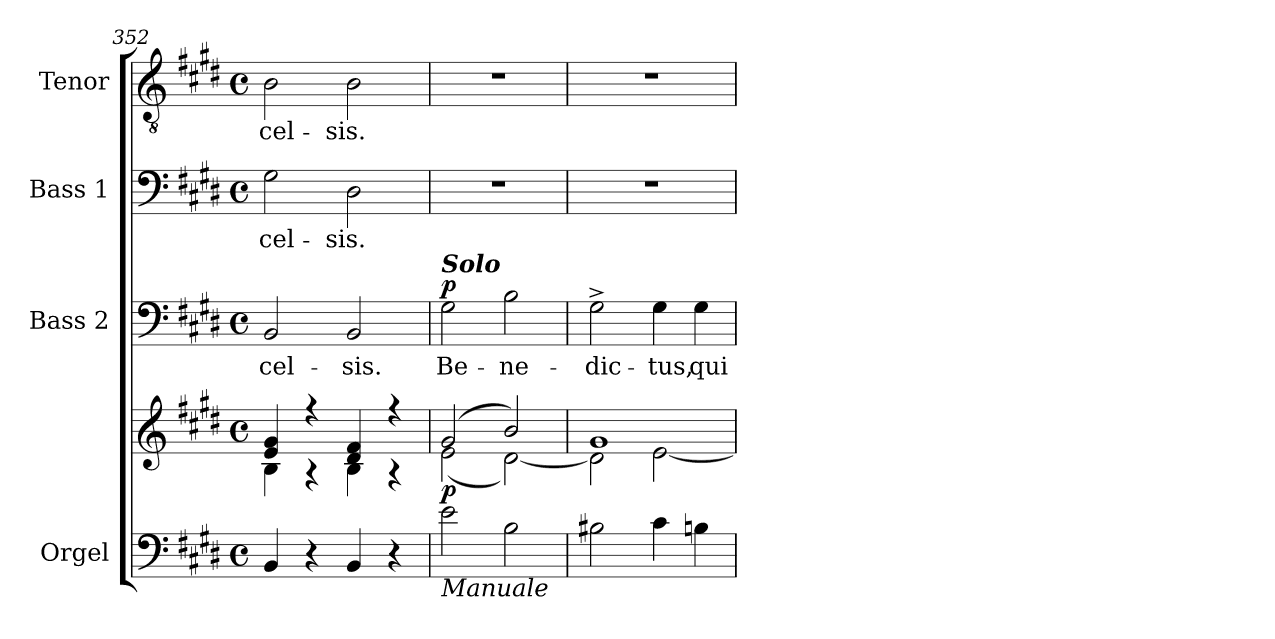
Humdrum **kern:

**kern	**kern	**dynam	**kern	**text	**dynam	**kern	**text	**kern	**text
*part4	*part4	*part4	*part3	*part3	*part3	*part2	*part2	*part1	*part1
*staff5	*staff4	*staff4/5	*staff3	*staff3	*staff3	*staff2	*staff2	*staff1	*staff1
*I"Orgel	*	*	*I"Bass 2	*	*	*I"Bass 1	*	*I"Tenor	*
*I'Org.	*	*	*I'B2.	*	*	*I'B1.	*	*I'T.	*
*clefF4	*clefG2	*	*clefF4	*	*	*clefF4	*	*clefGv2	*
*k[f#c#g#d#]	*k[f#c#g#d#]	*	*k[f#c#g#d#]	*	*	*k[f#c#g#d#]	*	*k[f#c#g#d#]	*
*E:	*E:	*	*E:	*	*	*E:	*	*E:	*
*M4/4	*M4/4	*	*M4/4	*	*	*M4/4	*	*M4/4	*
*met(c)	*met(c)	*	*met(c)	*	*	*met(c)	*	*met(c)	*
=352	=352	=352	=352	=352	=352	=352	=352	=352	=352
*	*^	*	*	*	*	*	*	*	*
!	!	!	!	!	!LO:LY:b	!	!	!LO:LY:b	!	!LO:LY:b
4BB/	4e/ 4g#/	4B\	.	2BB/	-cel-	.	2G#\	-cel-	2B\	-cel-
4r	4r	4r	.	.	.	.	.	.	.	.
!	!	!	!	!	!LO:LY:b	!	!	!LO:LY:b	!	!LO:LY:b
4BB/	4d#/ 4f#/	4B\	.	2BB/	-sis.	.	2D#\	-sis.	2B\	-sis.
4r	4r	4r	.	.	.	.	.	.	.	.
!!LO:PB:g=z
=353	=353	=353	=353	=353	=353	=353	=353	=353	=353	=353
!	!	!	!	!LO:TX:a:Bi:t=Solo	!	!	!	!	!	!
!LO:TX:b:i:t=Manuale	!	!	!	!	!	!	!	!	!	!
!	!	!	!LO:DY:b	!	!LO:LY:b	!LO:DY:a	!	!	!	!
2e\	(2g#/	(<2e\	p	2G#\	Be-	p	1r	.	1r	.
!	!	!	!	!	!LO:LY:b	!	!	!	!	!
2B\	2b/)	[<2d#\)	.	2B\	-ne-	.	.	.	.	.
=354	=354	=354	=354	=354	=354	=354	=354	=354	=354	=354
!	!	!	!	!	!LO:LY:b	!	!	!	!	!
2B#X\	1g#	2d#\]	.	2G#^>\	-dic-	.	1r	.	1r	.
!	!	!	!	!	!LO:LY:b	!	!	!	!	!
4c#\	.	[<2e\	.	4G#\	-tus,	.	.	.	.	.
!	!	!	!	!	!LO:LY:b	!	!	!	!	!
4Bn\	.	.	.	4G#\	qui	.	.	.	.	.
*	*v	*v	*	*	*	*	*	*	*	*
=	=	=	=	=	=	=	=	=	=
*-	*-	*-	*-	*-	*-	*-	*-	*-	*-
